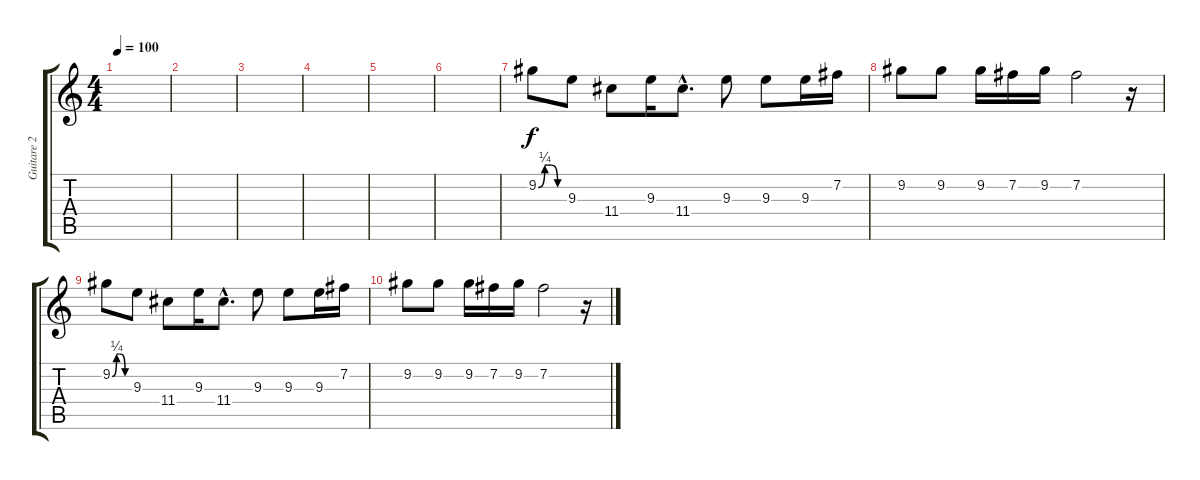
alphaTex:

\track ("Guitare 2" "Guitare 2") {instrument distortionguitar}
\staff {score tabs}
\tuning (E4 B3 G3 D3 A2 E2) {hide}
\ts (4 4)
\tempo 100
\clef g2
\ks c
|
|
|
|
|
|
9.2{be (custom 0 0 15 1 21 1 25 1 30 1 45 0 60 0)}.8 9.3.8 11.4.8 9.3.16 11.4{hac}.8{d} 9.3.8 9.3.8 9.3.16 7.2.16 |
9.2.8 9.2.8 9.2.16 7.2.16 9.2.16 7.2.2 r.16 |
9.2{be (custom 0 0 15 1 21 1 25 1 30 1 45 0 60 0)}.8 9.3.8 11.4.8 9.3.16 11.4{hac}.8{d} 9.3.8 9.3.8 9.3.16 7.2.16 |
9.2.8 9.2.8 9.2.16 7.2.16 9.2.16 7.2.2 r.16
